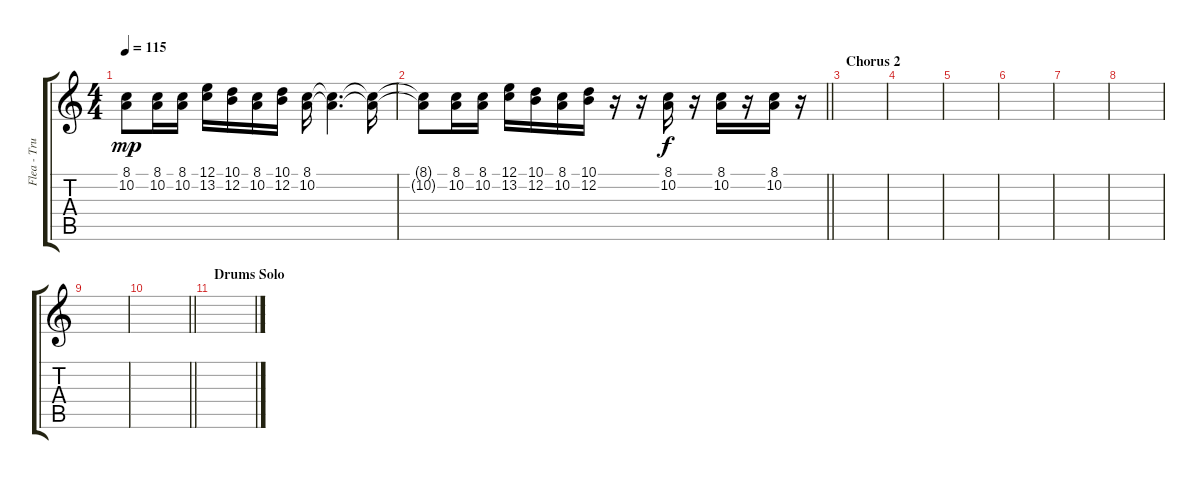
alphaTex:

\track ("Flea - Trumpet" "Flea - Tru") {instrument trumpet}
\staff {score tabs}
\tuning (E4 B3 G3 D3 A2 E2) {hide}
\ts (4 4)
\tempo 115
\clef g2
\ks c
(8.1{t} 10.2{t}).8{dy mp} (8.1 10.2).16 (8.1 10.2).16 (12.1 13.2).16 (10.1 12.2).16 (8.1 10.2).16 (10.1 12.2).16 (8.1 10.2).16 (8.1{t} 10.2{t}).4{d} (8.1{t} 10.2{t}).16 |
\barLineRight lightlight
(8.1{t} 10.2{t}).8 (8.1 10.2).16 (8.1 10.2).16 (12.1 13.2).16 (10.1 12.2).16 (8.1 10.2).16 (10.1 12.2).16 r.16 r.16 (8.1 10.2).16{dy f} r.16 (8.1 10.2).16 r.16 (8.1 10.2).16 r.16 |
\section ("" "Chorus 2")
|
|
|
|
|
|
|
\barLineRight lightlight
|
\section ("" "Drums Solo")
